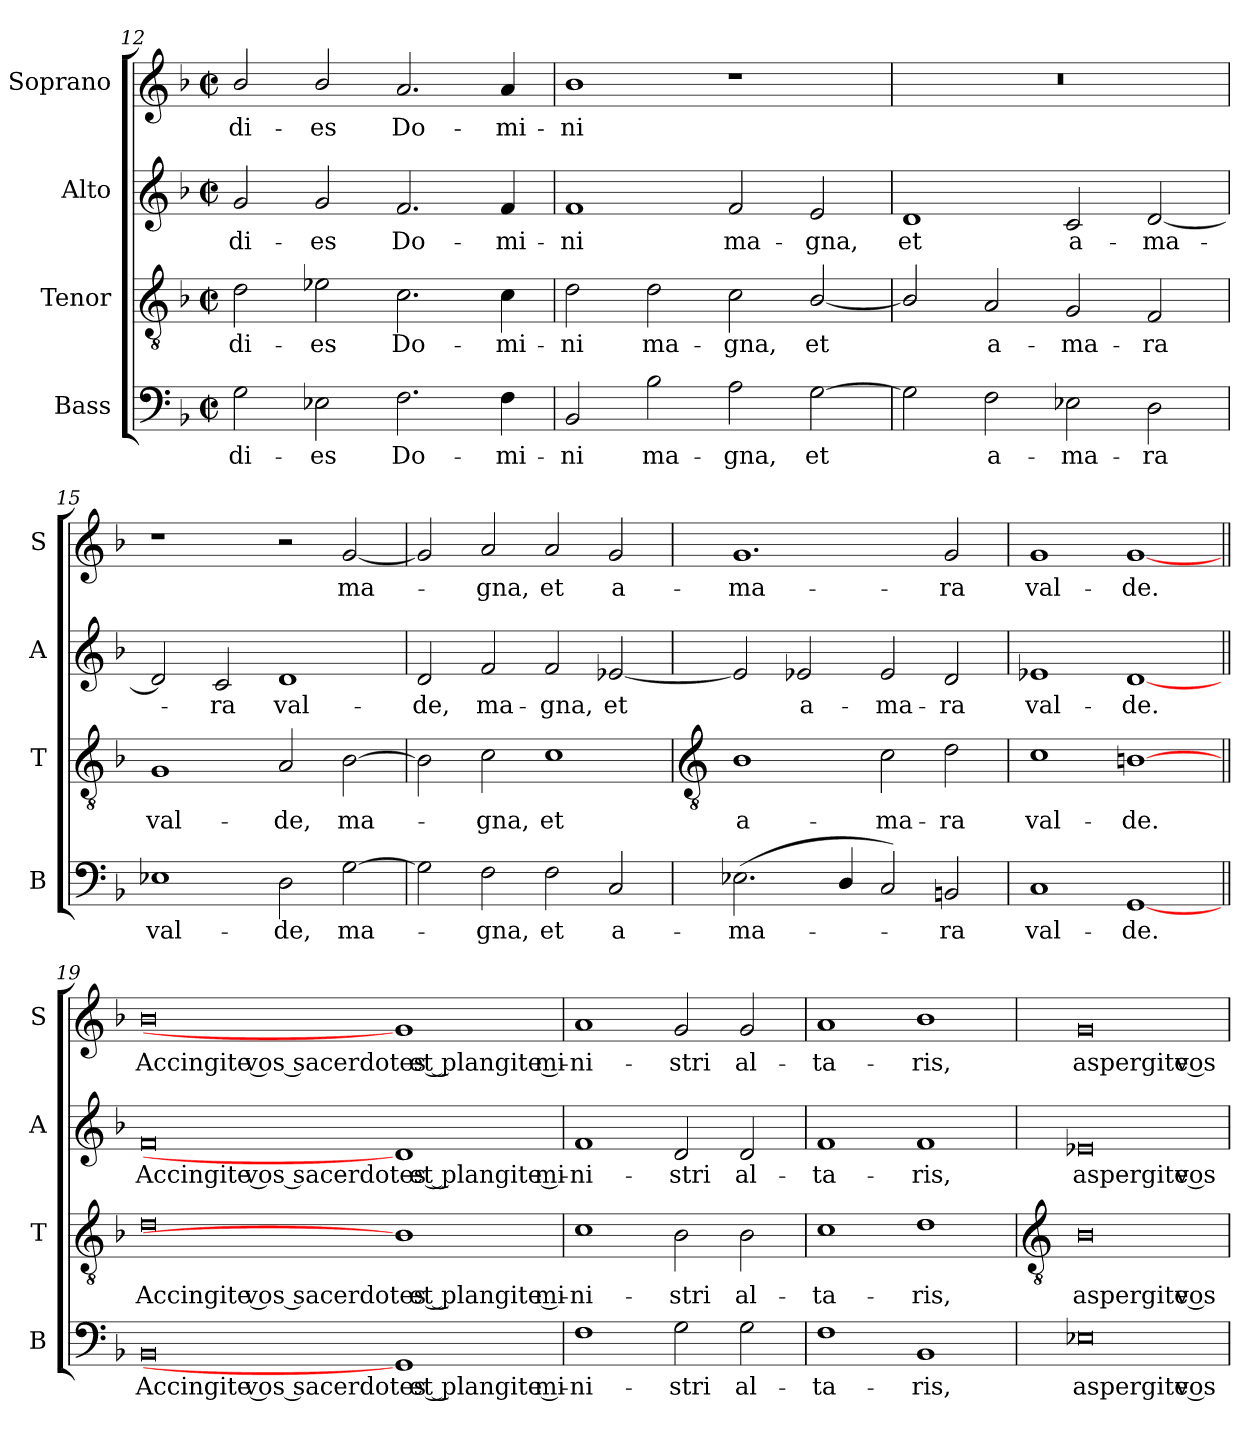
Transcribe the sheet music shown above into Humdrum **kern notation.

**kern	**text	**kern	**text	**kern	**text	**kern	**text
*part4	*part4	*part3	*part3	*part2	*part2	*part1	*part1
*staff4	*staff4	*staff3	*staff3	*staff2	*staff2	*staff1	*staff1
*I"Bass	*	*I"Tenor	*	*I"Alto	*	*I"Soprano	*
*I'B	*	*I'T	*	*I'A	*	*I'S	*
!!LO:LB:g=z
*clefF4	*	*clefGv2	*	*clefG2	*	*clefG2	*
*k[b-]	*	*k[b-]	*	*k[b-]	*	*k[b-]	*
*F:	*	*F:	*	*F:	*	*F:	*
*M4/2	*	*M4/2	*	*M4/2	*	*M4/2	*
*met(c|)	*	*met(c|)	*	*met(c|)	*	*met(c|)	*
=12	=12	=12	=12	=12	=12	=12	=12
!	!LO:LY:b	!	!LO:LY:b	!	!LO:LY:b	!	!LO:LY:b
2G	di-	2d	di-	2g	di-	2b-/	di-
!	!LO:LY:b	!	!LO:LY:b	!	!LO:LY:b	!	!LO:LY:b
2E-X	-es	2e-X	-es	2g	-es	2b-/	-es
!	!LO:LY:b	!	!LO:LY:b	!	!LO:LY:b	!	!LO:LY:b
2.F	Do-	2.c	Do-	2.f	Do-	2.a	Do-
!	!LO:LY:b	!	!LO:LY:b	!	!LO:LY:b	!	!LO:LY:b
4F	-mi-	4c	-mi-	4f	-mi-	4a	-mi-
=13	=13	=13	=13	=13	=13	=13	=13
!	!LO:LY:b	!	!LO:LY:b	!	!LO:LY:b	!	!LO:LY:b
2BB-	-ni	2d	-ni	1f	-ni	1b-	-ni
!	!LO:LY:b	!	!LO:LY:b	!	!	!	!
2B-	ma-	2d	ma-	.	.	.	.
!	!LO:LY:b	!	!LO:LY:b	!	!LO:LY:b	!	!
2A	-gna,	2c	-gna,	2f	ma-	1r	.
!	!LO:LY:b	!	!LO:LY:b	!	!LO:LY:b	!	!
[2G	et	[2B-/	et	2e	-gna,	.	.
=14	=14	=14	=14	=14	=14	=14	=14
!	!	!	!	!	!LO:LY:b	!	!
2G]	.	2B-/]	.	1d	et	0r	.
!	!LO:LY:b	!	!LO:LY:b	!	!	!	!
2F	a-	2A	a-	.	.	.	.
!	!LO:LY:b	!	!LO:LY:b	!	!LO:LY:b	!	!
2E-X	-ma-	2G	-ma-	2c	a-	.	.
!	!LO:LY:b	!	!LO:LY:b	!	!LO:LY:b	!	!
2D	-ra	2F	-ra	[2d	-ma-	.	.
=15	=15	=15	=15	=15	=15	=15	=15
!	!LO:LY:b	!	!LO:LY:b	!	!	!	!
1E-X	val-	1G	val-	2d]	.	1r	.
!	!	!	!	!	!LO:LY:b	!	!
.	.	.	.	2c	ra	.	.
!	!LO:LY:b	!	!LO:LY:b	!	!LO:LY:b	!	!
2D	-de,	2A	-de,	1d	val-	2r	.
!	!LO:LY:b	!	!LO:LY:b	!	!	!	!LO:LY:b
[2G	ma-	[2B-	ma-	.	.	[2g	ma-
=16	=16	=16	=16	=16	=16	=16	=16
!	!	!	!	!	!LO:LY:b	!	!
2G]	.	2B-]	.	2d	-de,	2g]	.
!	!LO:LY:b	!	!LO:LY:b	!	!LO:LY:b	!	!LO:LY:b
2F	gna,	2c	gna,	2f	ma-	2a	gna,
!	!LO:LY:b	!	!LO:LY:b	!	!LO:LY:b	!	!LO:LY:b
2F	et	1c	et	2f	-gna,	2a	et
!	!LO:LY:b	!	!	!	!LO:LY:b	!	!LO:LY:b
2C	a-	.	.	[2e-X	et	2g	a-
!!LO:LB:g=z
=17	=17	=17	=17	=17	=17	=17	=17
*	*	*clefGv2	*	*	*	*	*
!	!LO:LY:b	!	!LO:LY:b	!	!	!	!LO:LY:b
(<2.E-X	-ma-	1B-	a-	2e-]	.	1.g	-ma-
!	!	!	!	!	!LO:LY:b	!	!
.	.	.	.	2e-	a-	.	.
4D/	.	.	.	.	.	.	.
!	!	!	!LO:LY:b	!	!LO:LY:b	!	!
2C)	.	2c	-ma-	2e-	-ma-	.	.
!	!LO:LY:b	!	!LO:LY:b	!	!LO:LY:b	!	!LO:LY:b
2BBn	ra	2d	-ra	2d	-ra	2g	-ra
=18	=18	=18	=18	=18	=18	=18	=18
!	!LO:LY:b	!	!LO:LY:b	!	!LO:LY:b	!	!LO:LY:b
1C	val-	1c	val-	1e-X	val-	1g	val-
!	!LO:LY:b	!	!LO:LY:b	!	!LO:LY:b	!	!LO:LY:b
[1GG	-de.	[1Bn	-de.	[1d	-de.	[1g	-de.
=19||	=19||	=19||	=19||	=19||	=19||	=19||	=19||
!	!LO:LY:b	!	!LO:LY:b	!	!LO:LY:b	!	!LO:LY:b
0BB-	Accingite vos sacerdotes et plangite mi-	0d	Accingite vos sacerdotes et plangite mi-	0f	Accingite vos sacerdotes et plangite mi-	0b-	Accingite vos sacerdotes et plangite mi-
1GG]	.	1B]	.	1d]	.	1g]	.
=20	=20	=20	=20	=20	=20	=20	=20
!	!LO:LY:b	!	!LO:LY:b	!	!LO:LY:b	!	!LO:LY:b
1F	-ni-	1c	-ni-	1f	-ni-	1a	-ni-
!	!LO:LY:b	!	!LO:LY:b	!	!LO:LY:b	!	!LO:LY:b
2G	-stri	2B-	-stri	2d	-stri	2g	-stri
!	!LO:LY:b	!	!LO:LY:b	!	!LO:LY:b	!	!LO:LY:b
2G	al-	2B-	al-	2d	al-	2g	al-
=21	=21	=21	=21	=21	=21	=21	=21
!	!LO:LY:b	!	!LO:LY:b	!	!LO:LY:b	!	!LO:LY:b
1F	-ta-	1c	-ta-	1f	-ta-	1a	-ta-
!	!LO:LY:b	!	!LO:LY:b	!	!LO:LY:b	!	!LO:LY:b
1BB-	-ris,	1d	-ris,	1f	-ris,	1b-	-ris,
!!LO:LB:g=z
=22	=22	=22	=22	=22	=22	=22	=22
*	*	*clefGv2	*	*	*	*	*
!	!LO:LY:b	!	!LO:LY:b	!	!LO:LY:b	!	!LO:LY:b
0E-X	aspergite vos	0B-	aspergite vos	0e-X	aspergite vos	0g	aspergite vos
=	=	=	=	=	=	=	=
*-	*-	*-	*-	*-	*-	*-	*-
